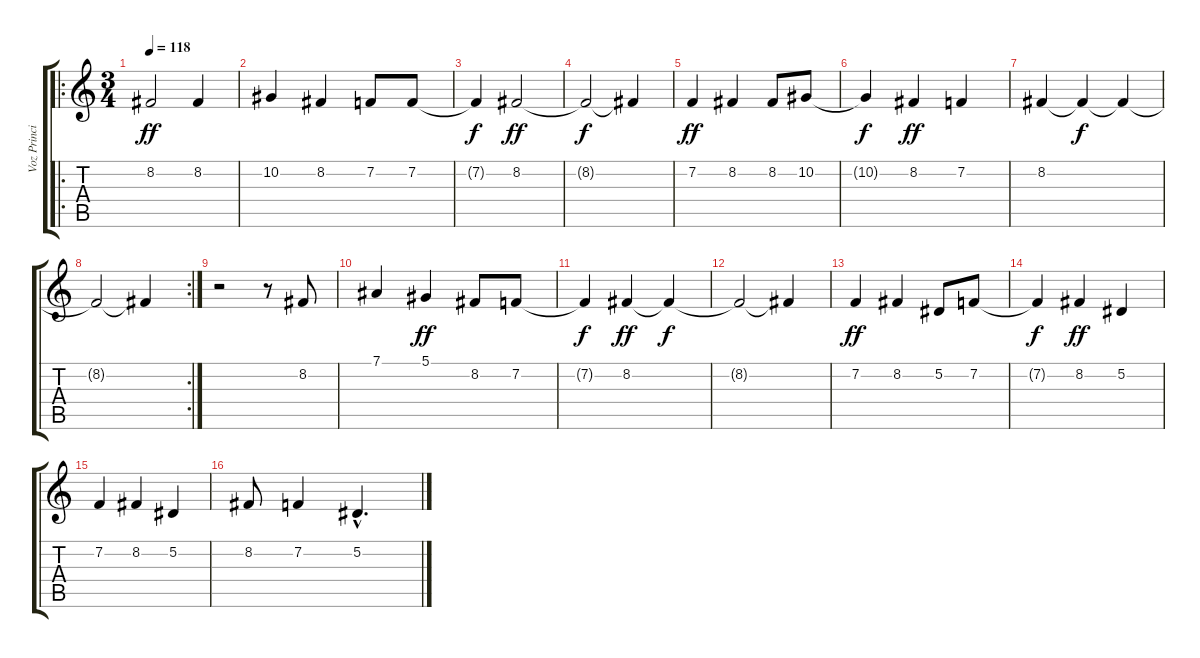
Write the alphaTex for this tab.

\track ("Voz Principal" "Voz Princi") {instrument bassoon}
\staff {score tabs}
\tuning (Eb4 Bb3 Gb3 Db3 Ab2 Eb2) {hide}
\ro
\ts (3 4)
\tempo 118
\clef g2
\ks c
8.2.2{dy ff} 8.2.4 |
10.2.4 8.2.4 7.2.8 7.2.8 |
7.2{t}.4{dy f} 8.2.2{dy ff} |
8.2{t}.2{dy f} 8.2{t}.4 |
7.2.4{dy ff} 8.2.4 8.2.8 10.2.8 |
10.2{t}.4{dy f} 8.2.4{dy ff} 7.2.4 |
8.2.4 8.2{t}.4{dy f} 8.2{t}.4 |
\rc 2
8.2{t}.2 8.2{t}.4 |
r.2{volume 16 balance 16} r.8 8.2.8 |
7.1.4 5.1.4{dy ff} 8.2.8 7.2.8 |
7.2{t}.4{dy f} 8.2.4{dy ff} 8.2{t}.4{dy f} |
8.2{t}.2 8.2{t}.4 |
7.2.4{dy ff} 8.2.4 5.2.8 7.2.8 |
7.2{t}.4{dy f} 8.2.4{dy ff} 5.2.4 |
7.2.4 8.2.4 5.2.4 |
8.2.8 7.2.4 5.2{hac}.4{d}
